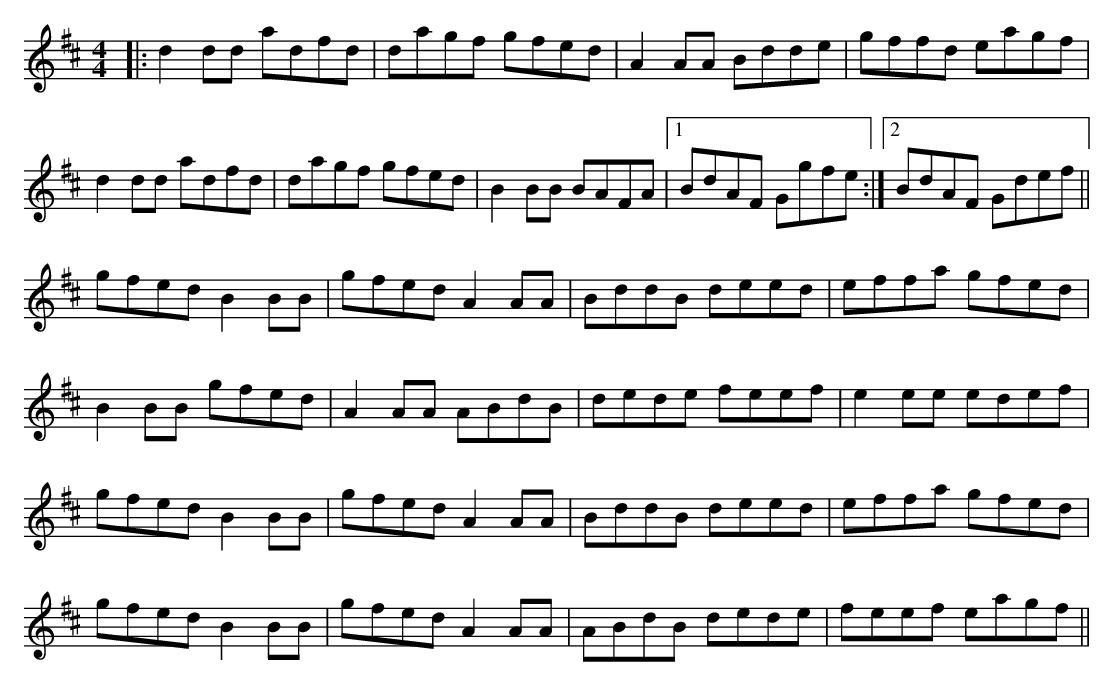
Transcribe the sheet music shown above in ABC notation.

X:1
M:4/4
K:D
|:d2 dd adfd|dagf gfed|A2 AA Bdde|gffd eagf|
d2 dd adfd|dagf gfed|B2 BB BAFA|1 BdAF Ggfe:|2 BdAF Gdef||
gfed B2 BB|gfed A2AA|BddB deed|effa gfed|
B2BB gfed|A2AA ABdB|dede feef|e2 ee edef|
gfed B2 BB|gfed A2AA|BddB deed|effa gfed|
gfed B2 BB|gfed A2AA|ABdB dede|feef eagf||
